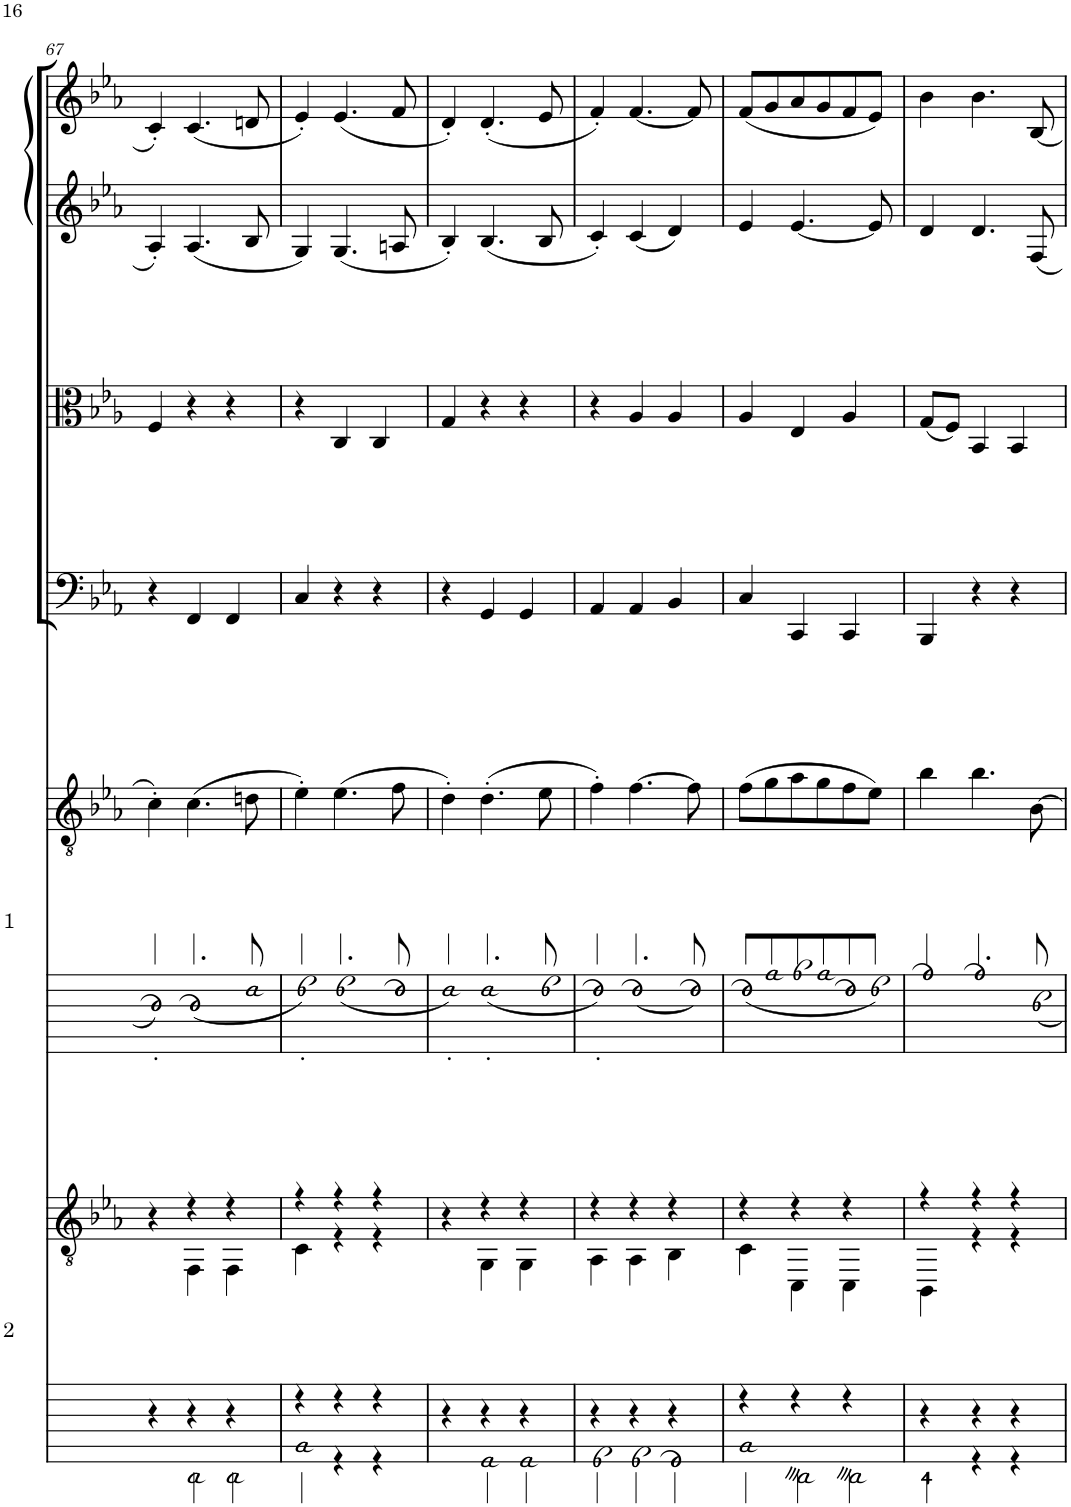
**kern	**kern	**kern	**kern	**kern	**kern	**kern	**kern
*part6	*part6	*part5	*part5	*part4	*part3	*part2	*part1
*staff8	*staff7	*staff6	*staff5	*staff4	*staff3	*staff2	*staff1
*I"2	*	*I"1	*	*I"Basso  e Continuo	*I"Viola	*I"Violino 2	*I"Violino 1
*	*	*	*	*	*I'Vla	*I'Vln	*I'Vln
!!LO:PB:g=z
*	*clefGv2	*	*clefGv2	*clefF4	*clefC3	*clefG2	*clefG2
*k[b-e-a-]	*k[b-e-a-]	*k[b-e-a-]	*k[b-e-a-]	*k[b-e-a-]	*k[b-e-a-]	*k[b-e-a-]	*k[b-e-a-]
*M3/4	*M3/4	*M3/4	*M3/4	*M3/4	*M3/4	*M3/4	*M3/4
=67	=67	=67	=67	=67	=67	=67	=67
*^	*^	*	*	*	*	*	*
4r	4ryy	4r	4ryy	4c'/	4c'\	4r	4F/	4A-'/	4c'/
4r	4FF\	4r	4FF\	4.c/	(4.c\	4FF/	4r	(4.A-/	(4.c/
4r	4FF\	4r	4FF\	.	.	4FF/	4r	.	.
.	.	.	.	8dn/	8dn\	.	.	8B-/	8dn/
=68	=68	=68	=68	=68	=68	=68	=68	=68	=68
4r	4C\	4r	4C\	4e-'/	4e-'\)	4C/	4r	4G/)	4e-'/)
4r	4r	4r	4r	4.e-/	(4.e-\	4r	4C/	(4.G/	(4.e-/
4r	4r	4r	4r	.	.	4r	4C/	.	.
.	.	.	.	8f/	8f\	.	.	8An/	8f/
=69	=69	=69	=69	=69	=69	=69	=69	=69	=69
4r	4ryy	4r	4ryy	4d'/	4d'\)	4r	4G/	4B-'/)	4d'/)
4r	4GG\	4r	4GG\	4.d'/	(4.d'\	4GG/	4r	(4.B-/	(4.d'/
4r	4GG\	4r	4GG\	.	.	4GG/	4r	.	.
.	.	.	.	8e-/	8e-\	.	.	8B-/	8e-/
=70	=70	=70	=70	=70	=70	=70	=70	=70	=70
4r	4AA-\	4r	4AA-\	4f'/	4f'\)	4AA-/	4r	4c'/)	4f'/)
4r	4AA-\	4r	4AA-\	[4.f/	[4.f\	4AA-/	4A-/	(4c/	[4.f/
4r	4BB-\	4r	4BB-\	.	.	4BB-/	4A-/	4d/)	.
.	.	.	.	8f/]	8f\]	.	.	.	8f/]
=71	=71	=71	=71	=71	=71	=71	=71	=71	=71
4r	4C\	4r	4C\	8f/L	(8f\L	4C/	4A-/	4e-/	(8f/L
.	.	.	.	8g/	8g\	.	.	.	8g/
4r	4CC\	4r	4CC\	8a-/	8a-\	4CC/	4E-/	[4.e-/	8a-/
.	.	.	.	8g/	8g\	.	.	.	8g/
4r	4CC\	4r	4CC\	8f/	8f\	4CC/	4A-/	.	8f/
.	.	.	.	8e-/J	8e-\J)	.	.	8e-/]	8e-/J)
=72	=72	=72	=72	=72	=72	=72	=72	=72	=72
4r	4BBB-\	4r	4BBB-\	4b-/	4b-\	4BBB-/	(8G/L	4d/	4b-\
.	.	.	.	.	.	.	8F/J)	.	.
4r	4r	4r	4r	4.b-/	4.b-\	4r	4BB-/	4.d/	4.b-\
4r	4r	4r	4r	.	.	4r	4BB-/	.	.
.	.	.	.	[8B-/	[8B-\	.	.	8F/	[8B-/
*v	*v	*	*	*	*	*	*	*	*
*	*v	*v	*	*	*	*	*	*
=	=	=	=	=	=	=	=
*-	*-	*-	*-	*-	*-	*-	*-
